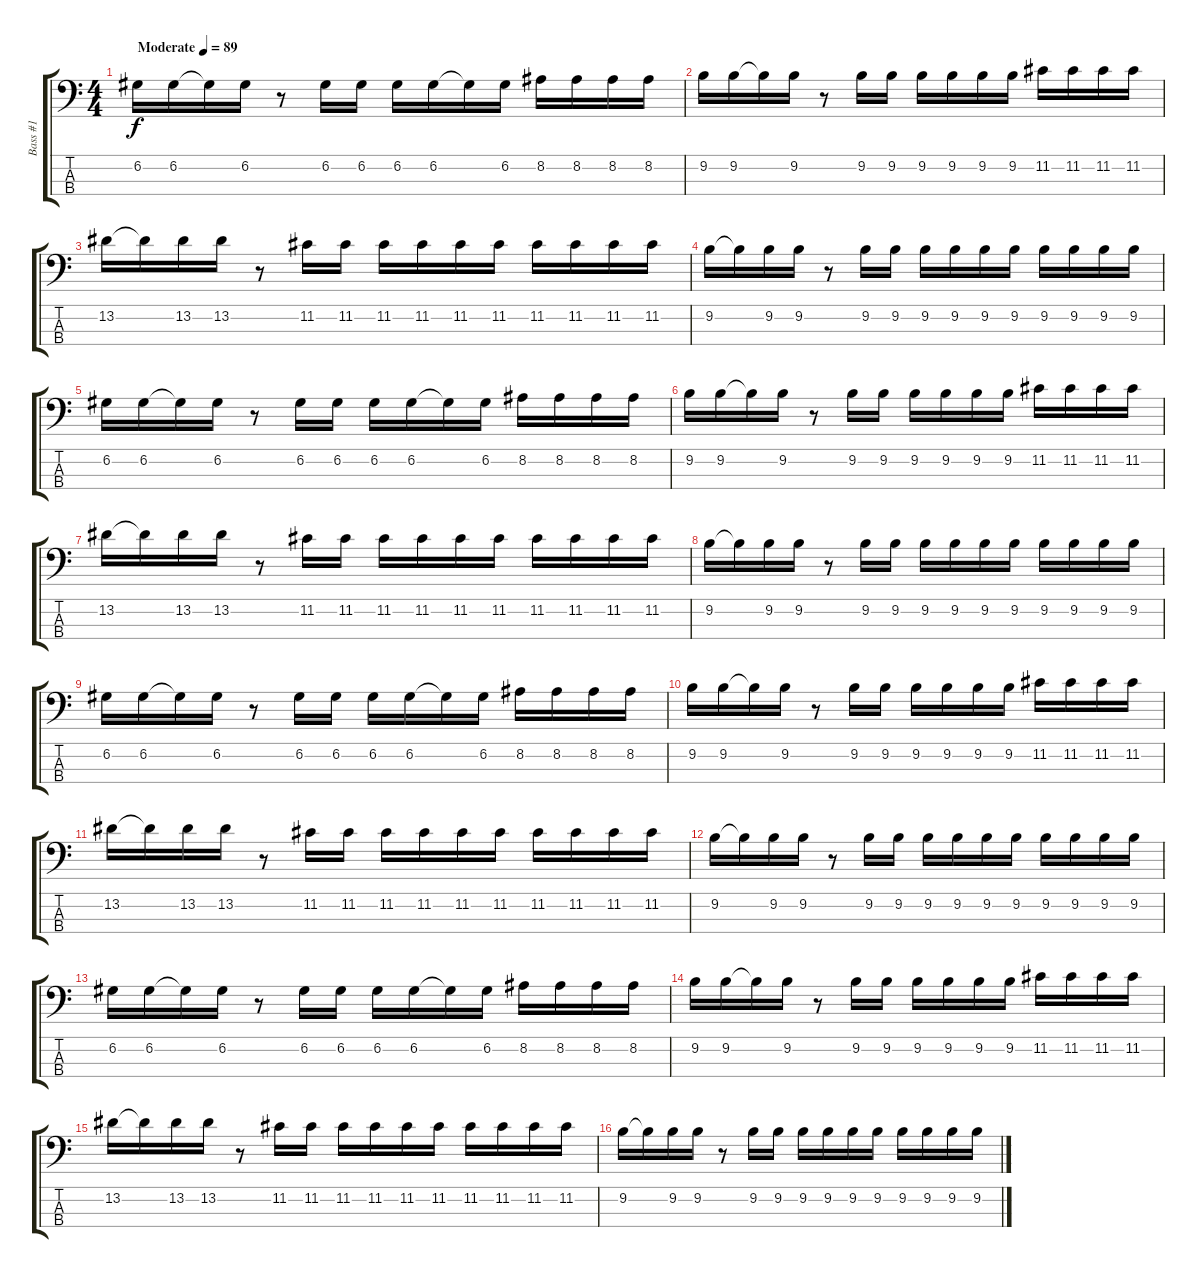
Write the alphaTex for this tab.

\track ("Bass #1" "Bass #1") {instrument electricbassfinger}
\staff {score tabs}
\tuning (G2 D2 A1 E1) {hide}
\ts (4 4)
\tempo (89 "Moderate")
\clef f4
\ks c
6.2.16{dy f instrument electricbassfinger} 6.2.16 6.2{t}.16 6.2.16 r.8 6.2.16 6.2.16 6.2.16 6.2.16 6.2{t}.16 6.2.16 8.2.16 8.2.16 8.2.16 8.2.16 |
9.2.16 9.2.16 9.2{t}.16 9.2.16 r.8 9.2.16 9.2.16 9.2.16 9.2.16 9.2.16 9.2.16 11.2.16 11.2.16 11.2.16 11.2.16 |
13.2.16 13.2{t}.16 13.2.16 13.2.16 r.8 11.2.16 11.2.16 11.2.16 11.2.16 11.2.16 11.2.16 11.2.16 11.2.16 11.2.16 11.2.16 |
9.2.16 9.2{t}.16 9.2.16 9.2.16 r.8 9.2.16 9.2.16 9.2.16 9.2.16 9.2.16 9.2.16 9.2.16 9.2.16 9.2.16 9.2.16 |
6.2.16 6.2.16 6.2{t}.16 6.2.16 r.8 6.2.16 6.2.16 6.2.16 6.2.16 6.2{t}.16 6.2.16 8.2.16 8.2.16 8.2.16 8.2.16 |
9.2.16 9.2.16 9.2{t}.16 9.2.16 r.8 9.2.16 9.2.16 9.2.16 9.2.16 9.2.16 9.2.16 11.2.16 11.2.16 11.2.16 11.2.16 |
13.2.16 13.2{t}.16 13.2.16 13.2.16 r.8 11.2.16 11.2.16 11.2.16 11.2.16 11.2.16 11.2.16 11.2.16 11.2.16 11.2.16 11.2.16 |
9.2.16 9.2{t}.16 9.2.16 9.2.16 r.8 9.2.16 9.2.16 9.2.16 9.2.16 9.2.16 9.2.16 9.2.16 9.2.16 9.2.16 9.2.16 |
6.2.16 6.2.16 6.2{t}.16 6.2.16 r.8 6.2.16 6.2.16 6.2.16 6.2.16 6.2{t}.16 6.2.16 8.2.16 8.2.16 8.2.16 8.2.16 |
9.2.16 9.2.16 9.2{t}.16 9.2.16 r.8 9.2.16 9.2.16 9.2.16 9.2.16 9.2.16 9.2.16 11.2.16 11.2.16 11.2.16 11.2.16 |
13.2.16 13.2{t}.16 13.2.16 13.2.16 r.8 11.2.16 11.2.16 11.2.16 11.2.16 11.2.16 11.2.16 11.2.16 11.2.16 11.2.16 11.2.16 |
9.2.16 9.2{t}.16 9.2.16 9.2.16 r.8 9.2.16 9.2.16 9.2.16 9.2.16 9.2.16 9.2.16 9.2.16 9.2.16 9.2.16 9.2.16 |
6.2.16 6.2.16 6.2{t}.16 6.2.16 r.8 6.2.16 6.2.16 6.2.16 6.2.16 6.2{t}.16 6.2.16 8.2.16 8.2.16 8.2.16 8.2.16 |
9.2.16 9.2.16 9.2{t}.16 9.2.16 r.8 9.2.16 9.2.16 9.2.16 9.2.16 9.2.16 9.2.16 11.2.16 11.2.16 11.2.16 11.2.16 |
13.2.16 13.2{t}.16 13.2.16 13.2.16 r.8 11.2.16 11.2.16 11.2.16 11.2.16 11.2.16 11.2.16 11.2.16 11.2.16 11.2.16 11.2.16 |
9.2.16 9.2{t}.16 9.2.16 9.2.16 r.8 9.2.16 9.2.16 9.2.16 9.2.16 9.2.16 9.2.16 9.2.16 9.2.16 9.2.16 9.2.16
